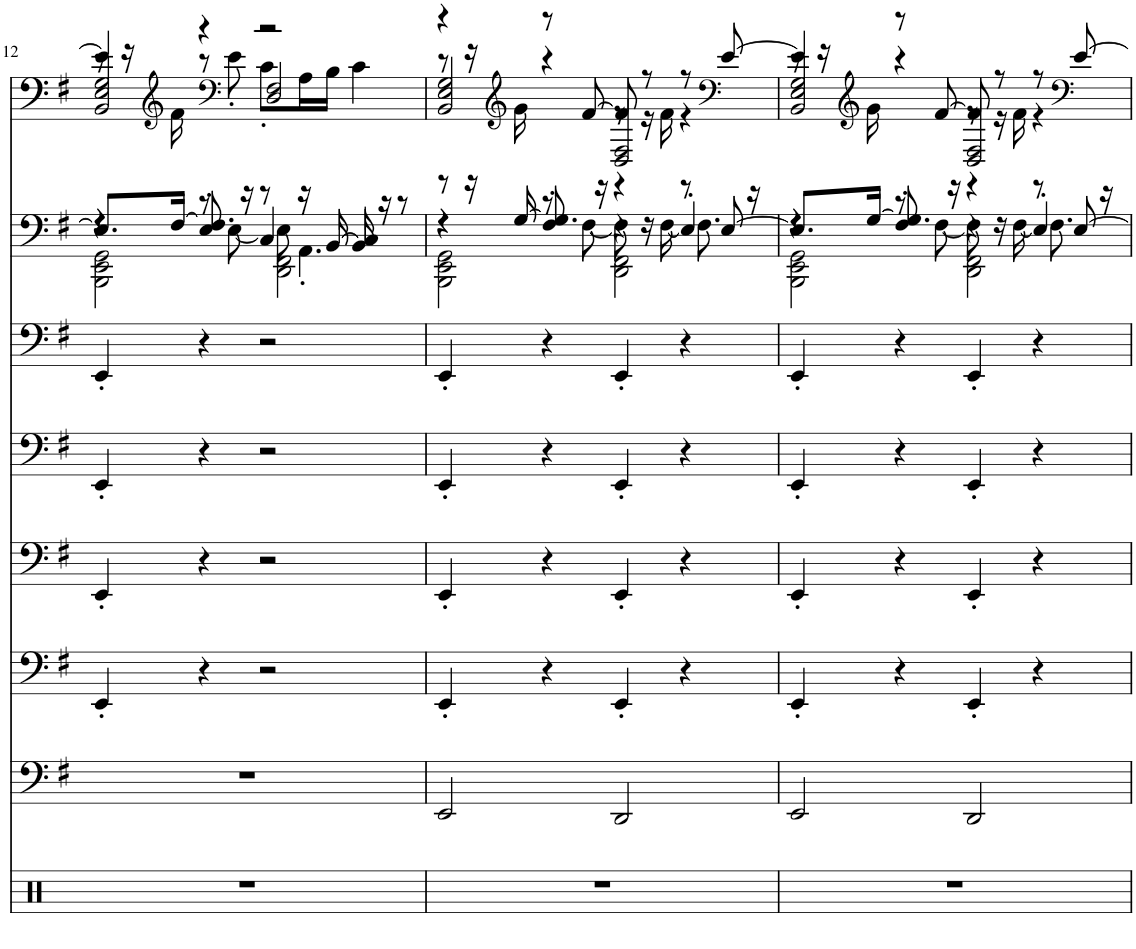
**kern	**kern	**kern	**kern	**kern	**kern	**kern	**kern
*part8	*part7	*part6	*part5	*part4	*part3	*part2	*part1
*staff8	*staff7	*staff6	*staff5	*staff4	*staff3	*staff2	*staff1
*I"Percussion	*I"E.Piano	*I"Ocarina	*I"Gtr.Harmonics	*I"Ocarina	*I"Gtr.Harmonics	*I"Acoustic Bass	*I"Slap Bass 1
*	*I'E.Pno	*I'Oc	*	*I'Oc	*	*I'Ac b	*
!!LO:PB:g=z
*clefX	*clefF4	*clefF4	*clefF4	*clefF4	*clefF4	*clefF4	*clefF4
*k[]	*k[f#]	*k[f#]	*k[f#]	*k[f#]	*k[f#]	*k[f#]	*k[f#]
*M4/4	*M4/4	*M4/4	*M4/4	*M4/4	*M4/4	*M4/4	*M4/4
=12	=12	=12	=12	=12	=12	=12	=12
*	*	*	*	*	*	*^	*^
*	*	*	*	*	*	*	*^	*	*^
*	*	*	*	*	*	*	*	*^	*	*	*
1r	1r	4EE'/	4EE'/	4EE'/	4EE'/	8.E/L]	4r	4r	2BBB\ 2EE\ 2GG\	4e/]	8r	2BB/ 2E/ 2G/
.	.	.	.	.	.	.	.	.	.	.	16r	.
*	*	*	*	*	*	*	*	*	*	*clefG2	*	*
.	.	.	.	.	.	[16F#/Jk	.	.	.	.	16f#\	.
.	.	4r	4r	4r	4r	8.F#/]	8r	4E'/	.	4r	8r	.
*	*	*	*	*	*	*	*	*	*	*clefF4	*	*
.	.	.	.	.	.	.	[8E\	.	.	.	8e'\	.
.	.	.	.	.	.	16r	.	.	.	.	.	.
.	.	2r	2r	2r	2r	8r	8E\]	4C/	2DD\ 2FF#\	2r	8c'\L	2D/ 2F#/
.	.	.	.	.	.	16r	4.AA'\	.	.	.	16A\L	.
.	.	.	.	.	.	[16BB/	.	.	.	.	16B\JJ	.
.	.	.	.	.	.	16BB/]	.	4C/	.	.	4c\	.
.	.	.	.	.	.	16r	.	.	.	.	.	.
.	.	.	.	.	.	8r	.	.	.	.	.	.
=13	=13	=13	=13	=13	=13	=13	=13	=13	=13	=13	=13	=13
1r	2EE/	4EE'/	4EE'/	4EE'/	4EE'/	8r	4r	4r	2BBB\ 2EE\ 2GG\	4r	8r	2BB/ 2E/ 2G/
.	.	.	.	.	.	16r	.	.	.	.	16r	.
*	*	*	*	*	*	*	*	*	*	*clefG2	*	*
.	.	.	.	.	.	[16G/	.	.	.	.	16g\	.
.	.	4r	4r	4r	4r	8.G/]	8r	4F#'/	.	8r	4r	.
.	.	.	.	.	.	.	[8F#\	.	.	[8f#/	.	.
.	.	.	.	.	.	16r	.	.	.	.	.	.
.	2DD/	4EE'/	4EE'/	4EE'/	4EE'/	4r	8F#\]	4r	2DD\ 2FF#\	8f#/]	8r	2D/ 2F#/
.	.	.	.	.	.	.	16r	.	.	8r	16r	.
.	.	.	.	.	.	.	[16F#\	.	.	.	16f#\	.
.	.	4r	4r	4r	4r	8r	8.F#\]	4E'/	.	8r	4r	.
*	*	*	*	*	*	*	*	*	*	*clefF4	*	*
.	.	.	.	.	.	[8E/	.	.	.	[8e/	.	.
.	.	.	.	.	.	.	16r	.	.	.	.	.
=14	=14	=14	=14	=14	=14	=14	=14	=14	=14	=14	=14	=14
1r	2EE/	4EE'/	4EE'/	4EE'/	4EE'/	8.E/L]	4r	4r	2BBB\ 2EE\ 2GG\	4e/]	8r	2BB/ 2E/ 2G/
.	.	.	.	.	.	.	.	.	.	.	16r	.
*	*	*	*	*	*	*	*	*	*	*clefG2	*	*
.	.	.	.	.	.	[16G/Jk	.	.	.	.	16g\	.
.	.	4r	4r	4r	4r	8.G/]	8r	4F#'/	.	8r	4r	.
.	.	.	.	.	.	.	[8F#\	.	.	[8f#/	.	.
.	.	.	.	.	.	16r	.	.	.	.	.	.
.	2DD/	4EE'/	4EE'/	4EE'/	4EE'/	4r	8F#\]	4r	2DD\ 2FF#\	8f#/]	8r	2D/ 2F#/
.	.	.	.	.	.	.	16r	.	.	8r	16r	.
.	.	.	.	.	.	.	[16F#\	.	.	.	16f#\	.
.	.	4r	4r	4r	4r	8r	8.F#\]	4E'/	.	8r	4r	.
*	*	*	*	*	*	*	*	*	*	*clefF4	*	*
.	.	.	.	.	.	[8E/	.	.	.	[8e/	.	.
.	.	.	.	.	.	.	16r	.	.	.	.	.
*	*	*	*	*	*	*v	*v	*v	*v	*	*	*
*	*	*	*	*	*	*	*v	*v	*v
=	=	=	=	=	=	=	=
*-	*-	*-	*-	*-	*-	*-	*-
